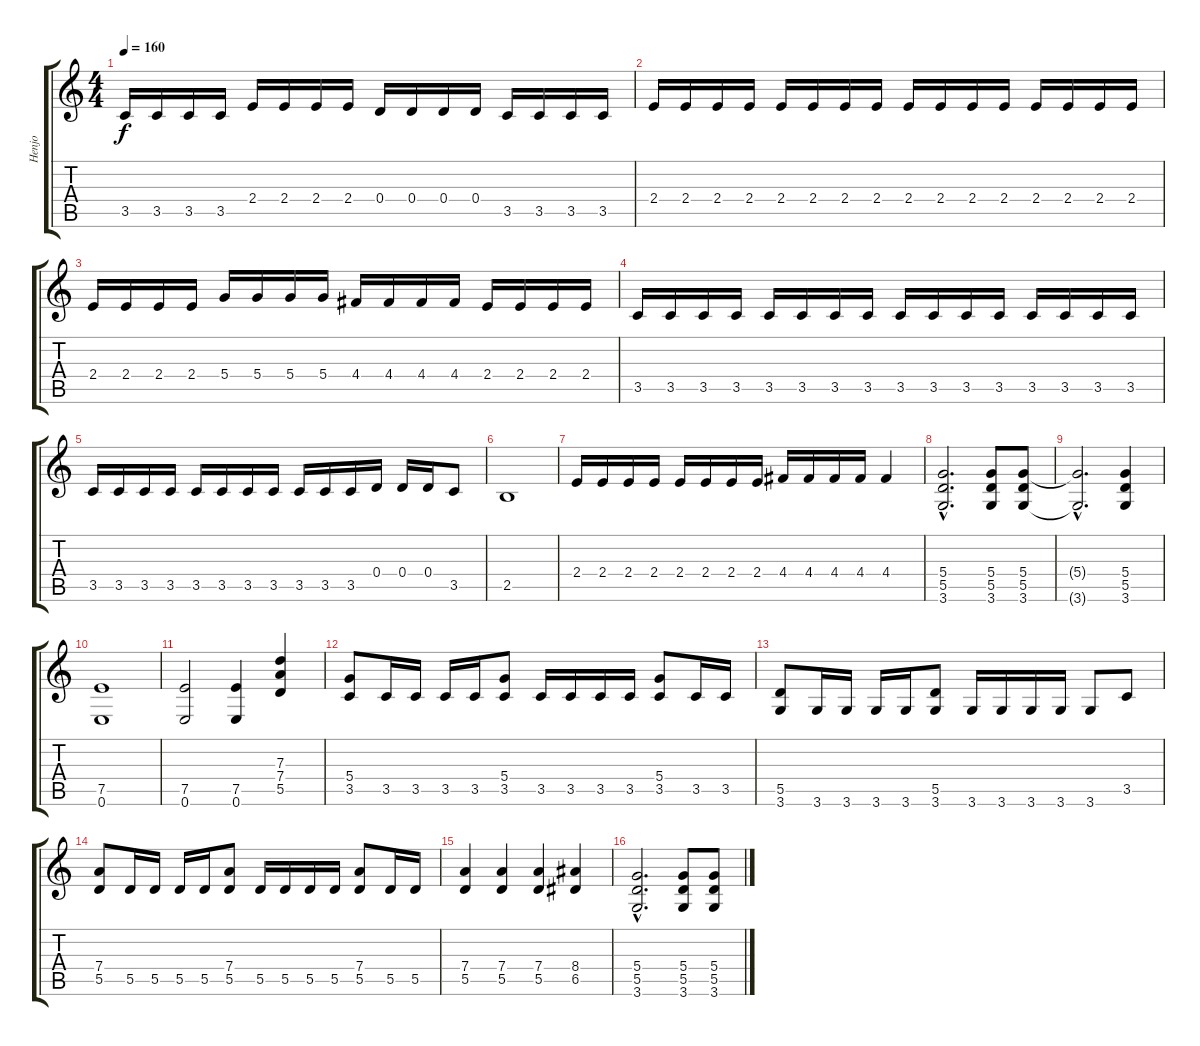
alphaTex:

\track ("Henjo" "Henjo") {instrument distortionguitar}
\staff {score tabs}
\tuning (E4 B3 G3 D3 A2 E2) {hide}
\ts (4 4)
\tempo 160
\clef g2
\ks c
3.5.16{dy f} 3.5.16 3.5.16 3.5.16 2.4.16 2.4.16 2.4.16 2.4.16 0.4.16 0.4.16 0.4.16 0.4.16 3.5.16 3.5.16 3.5.16 3.5.16 |
2.4.16 2.4.16 2.4.16 2.4.16 2.4.16 2.4.16 2.4.16 2.4.16 2.4.16 2.4.16 2.4.16 2.4.16 2.4.16 2.4.16 2.4.16 2.4.16 |
2.4.16 2.4.16 2.4.16 2.4.16 5.4.16 5.4.16 5.4.16 5.4.16 4.4.16 4.4.16 4.4.16 4.4.16 2.4.16 2.4.16 2.4.16 2.4.16 |
3.5.16 3.5.16 3.5.16 3.5.16 3.5.16 3.5.16 3.5.16 3.5.16 3.5.16 3.5.16 3.5.16 3.5.16 3.5.16 3.5.16 3.5.16 3.5.16 |
3.5.16 3.5.16 3.5.16 3.5.16 3.5.16 3.5.16 3.5.16 3.5.16 3.5.16 3.5.16 3.5.16 0.4.16 0.4.16 0.4.16 3.5.8 |
2.5.1 |
2.4.16 2.4.16 2.4.16 2.4.16 2.4.16 2.4.16 2.4.16 2.4.16 4.4.16 4.4.16 4.4.16 4.4.16 4.4.4 |
(5.4{hac} 5.5{hac} 3.6{hac}).2{d} (5.4 5.5 3.6).8 (5.4 5.5 3.6).8 |
(5.4{hac t} 3.6{hac t}).2{d} (5.4 5.5 3.6).4 |
(7.5 0.6).1 |
(7.5 0.6).2 (7.5 0.6).4 (7.3 7.4 5.5).4 |
(5.4 3.5).8 3.5.16 3.5.16 3.5.16 3.5.16 (5.4 3.5).8 3.5.16 3.5.16 3.5.16 3.5.16 (5.4 3.5).8 3.5.16 3.5.16 |
(5.5 3.6).8 3.6.16 3.6.16 3.6.16 3.6.16 (5.5 3.6).8 3.6.16 3.6.16 3.6.16 3.6.16 3.6.8 3.5.8 |
(7.4 5.5).8 5.5.16 5.5.16 5.5.16 5.5.16 (7.4 5.5).8 5.5.16 5.5.16 5.5.16 5.5.16 (7.4 5.5).8 5.5.16 5.5.16 |
(7.4 5.5).4 (7.4 5.5).4 (7.4 5.5).4 (8.4 6.5).4 |
(5.4{hac} 5.5{hac} 3.6{hac}).2{d} (5.4 5.5 3.6).8 (5.4 5.5 3.6).8
